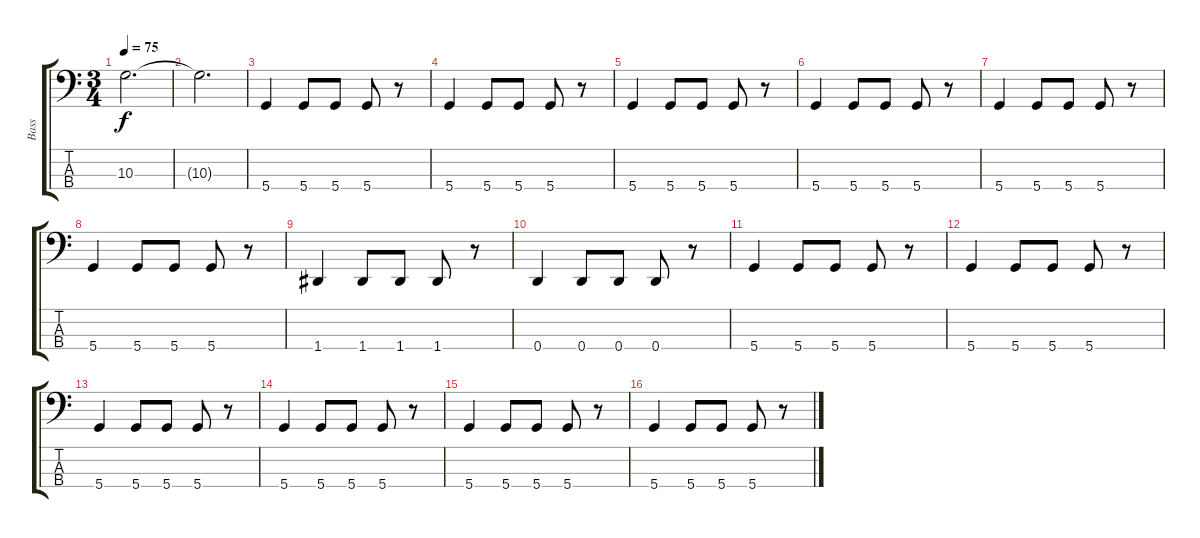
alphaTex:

\track ("Bass" "Bass") {instrument electricbassfinger}
\staff {score tabs}
\tuning (G2 D2 A1 D1) {hide}
\ts (3 4)
\tempo 75
\clef f4
\ks c
10.3{t}.2{d dy f} |
10.3{t}.2{d} |
5.4.4 5.4.8 5.4.8 5.4.8 r.8 |
5.4.4 5.4.8 5.4.8 5.4.8 r.8 |
5.4.4 5.4.8 5.4.8 5.4.8 r.8 |
5.4.4 5.4.8 5.4.8 5.4.8 r.8 |
5.4.4 5.4.8 5.4.8 5.4.8 r.8 |
5.4.4 5.4.8 5.4.8 5.4.8 r.8 |
1.4.4 1.4.8 1.4.8 1.4.8 r.8 |
0.4.4 0.4.8 0.4.8 0.4.8 r.8 |
5.4.4 5.4.8 5.4.8 5.4.8 r.8 |
5.4.4 5.4.8 5.4.8 5.4.8 r.8 |
5.4.4 5.4.8 5.4.8 5.4.8 r.8 |
5.4.4 5.4.8 5.4.8 5.4.8 r.8 |
5.4.4 5.4.8 5.4.8 5.4.8 r.8 |
5.4.4 5.4.8 5.4.8 5.4.8 r.8
